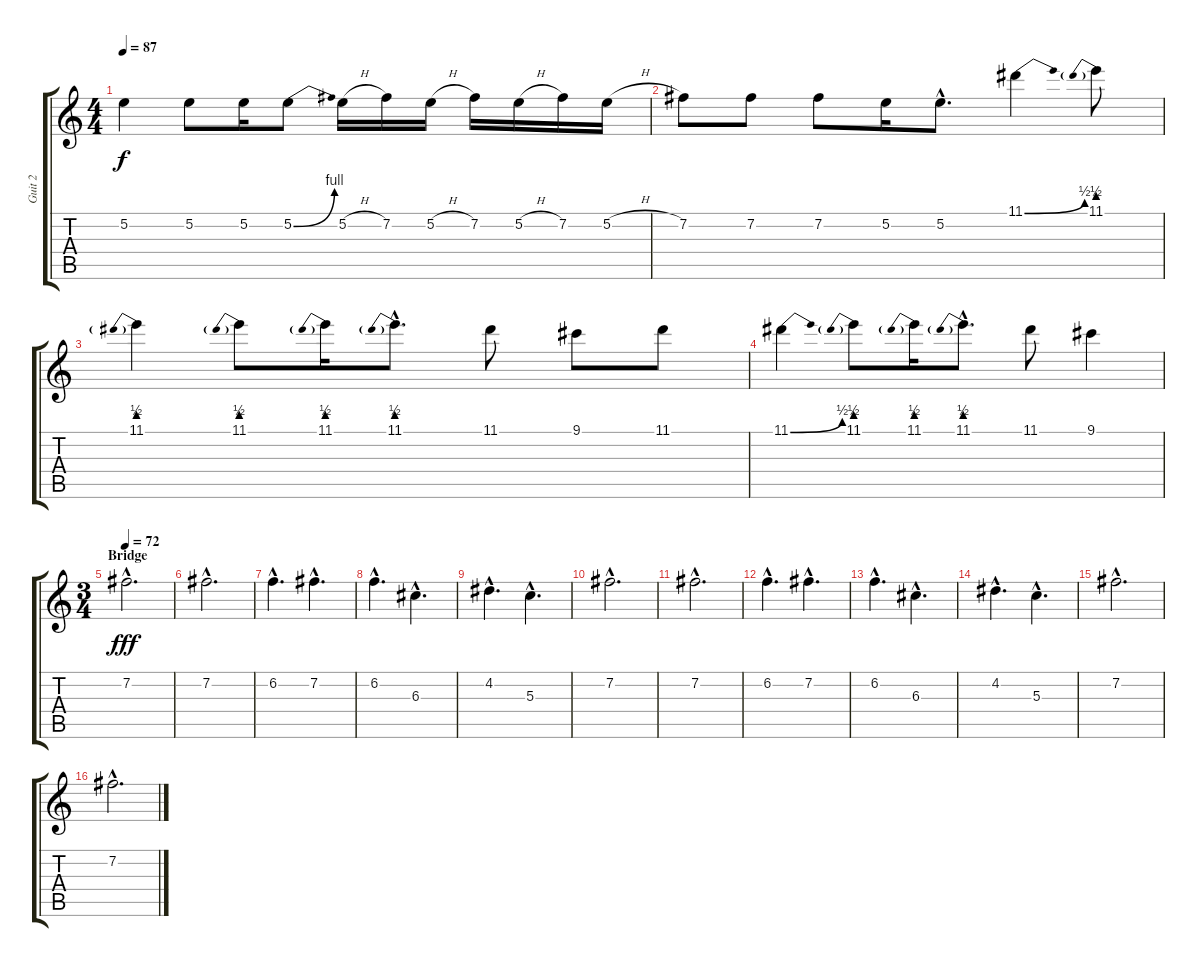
\track ("Guit 2" "Guit 2") {instrument electricguitarjazz}
\staff {score tabs}
\tuning (E4 B3 G3 D3 A2 E2) {hide}
\ts (4 4)
\tempo 87
\clef g2
\ks c
5.2.4{dy f} 5.2.8 5.2.16 5.2{be (bend 0 0 60 4)}.8 5.2{h}.16 7.2.16 5.2{h}.16 7.2.16 5.2{h}.16 7.2.16 5.2{h}.16 |
7.2.8 7.2.8 7.2.8 5.2.16 5.2{hac}.8{d} 11.1{be (bend 0 0 60 2)}.4 11.1{be (prebend 0 2 60 2)}.8 |
11.1{be (prebend 0 2 60 2)}.4 11.1{be (prebend 0 2 60 2)}.8 11.1{be (prebend 0 2 60 2)}.16 11.1{be (prebend 0 2 60 2) hac}.8{d} 11.1.8 9.1.8 11.1.8 |
11.1{be (bend 0 0 60 2)}.4 11.1{be (prebend 0 2 60 2)}.8 11.1{be (prebend 0 2 60 2)}.16 11.1{be (prebend 0 2 60 2) hac}.8{d} 11.1.8 9.1.4 |
\ts (3 4)
\section ("" "Bridge")
\tempo 72
7.2{hac}.2{d dy fff instrument electricguitarjazz} |
7.2{hac}.2{d} |
6.2{hac}.4{d} 7.2{hac}.4{d} |
6.2{hac}.4{d} 6.3{hac}.4{d} |
4.2{hac}.4{d} 5.3{hac}.4{d} |
7.2{hac}.2{d} |
7.2{hac}.2{d} |
6.2{hac}.4{d} 7.2{hac}.4{d} |
6.2{hac}.4{d} 6.3{hac}.4{d} |
4.2{hac}.4{d} 5.3{hac}.4{d} |
7.2{hac}.2{d} |
7.2{hac}.2{d}
